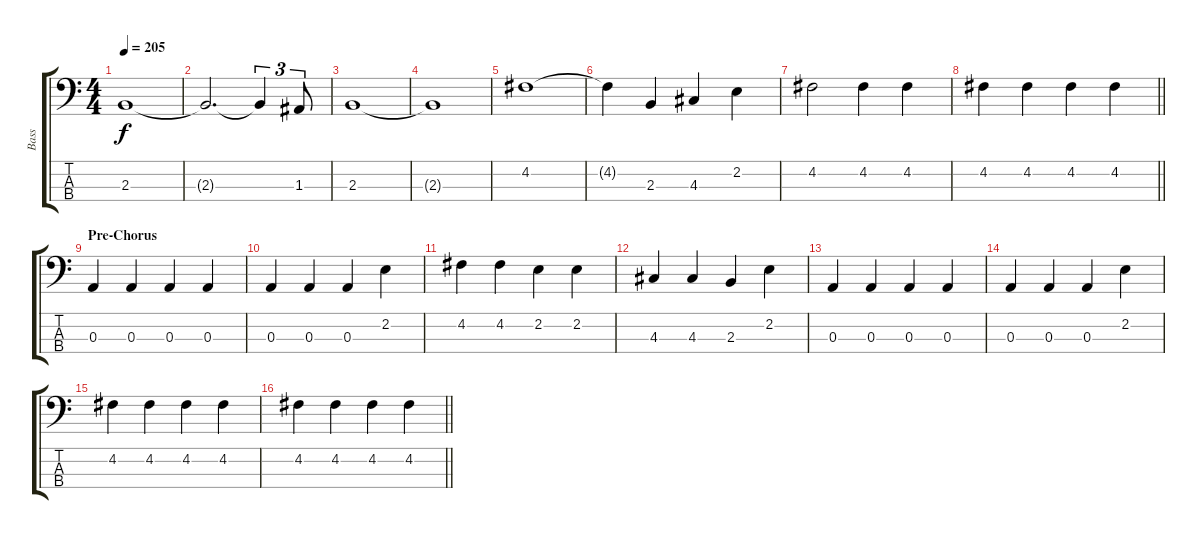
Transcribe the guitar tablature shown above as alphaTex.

\track ("Bass" "Bass") {instrument electricbasspick}
\staff {score tabs}
\tuning (G2 D2 A1 E1) {hide}
\ts (4 4)
\tempo 205
\clef f4
\ks c
2.3.1{dy f} |
2.3{t}.2{d} 2.3{t}.4{tu (3 2)} 1.3.8{tu (3 2)} |
2.3.1 |
2.3{t}.1 |
4.2.1 |
4.2{t}.4 2.3.4 4.3.4 2.2.4 |
4.2.2 4.2.4 4.2.4 |
\barLineRight lightlight
4.2.4 4.2.4 4.2.4 4.2.4 |
\section ("" "Pre-Chorus")
0.3.4 0.3.4 0.3.4 0.3.4 |
0.3.4 0.3.4 0.3.4 2.2.4 |
4.2.4 4.2.4 2.2.4 2.2.4 |
4.3.4 4.3.4 2.3.4 2.2.4 |
0.3.4 0.3.4 0.3.4 0.3.4 |
0.3.4 0.3.4 0.3.4 2.2.4 |
4.2.4 4.2.4 4.2.4 4.2.4 |
\barLineRight lightlight
4.2.4 4.2.4 4.2.4 4.2.4
